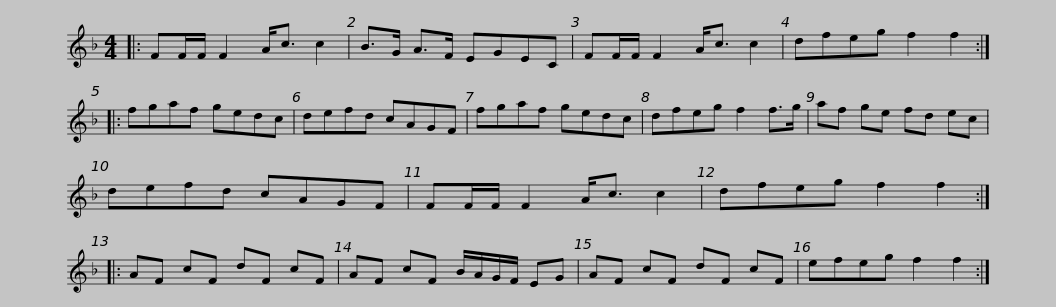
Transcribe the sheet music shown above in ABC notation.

X:1
L:1/8
M:4/4
I:linebreak $
K:F
V:1 treble
V:1
|: FF/F/ F2 A<c c2 | B>G A>F EGEC | FF/F/ F2 A<c c2 | dfeg f2 f2 :: fgaf gedc |$ %5
 defd cAGF | fgaf gedc | dfeg f2 f>g | af ge fd ec | defd cAGF |$ %10
 FF/F/ F2 A<c c2 | dfeg f2 f2 :: AF cF dF cF | AF cF B/A/G/F/ EG | AF cF dF cF |$ %15
 efeg f2 f2 :| %16
